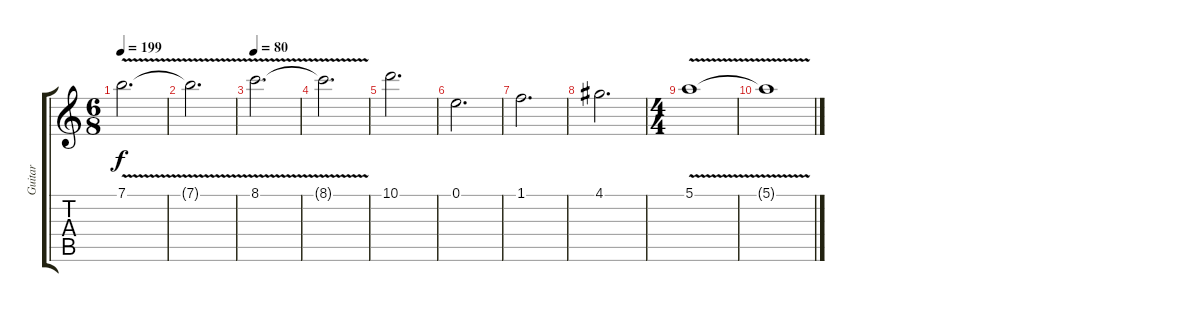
\track ("Guitar" "Guitar") {instrument distortionguitar}
\staff {score tabs}
\tuning (E4 B3 G3 D3 A2 E2) {hide}
\ts (6 8)
\tempo 199
\clef g2
\ks c
7.1{v}.2{d dy f} |
7.1{t}.2{d} |
\tempo 80
8.1{v}.2{d} |
8.1{t}.2{d} |
10.1.2{d} |
0.1.2{d} |
1.1.2{d} |
4.1.2{d} |
\ts (4 4)
5.1{v}.1 |
5.1{t}.1
